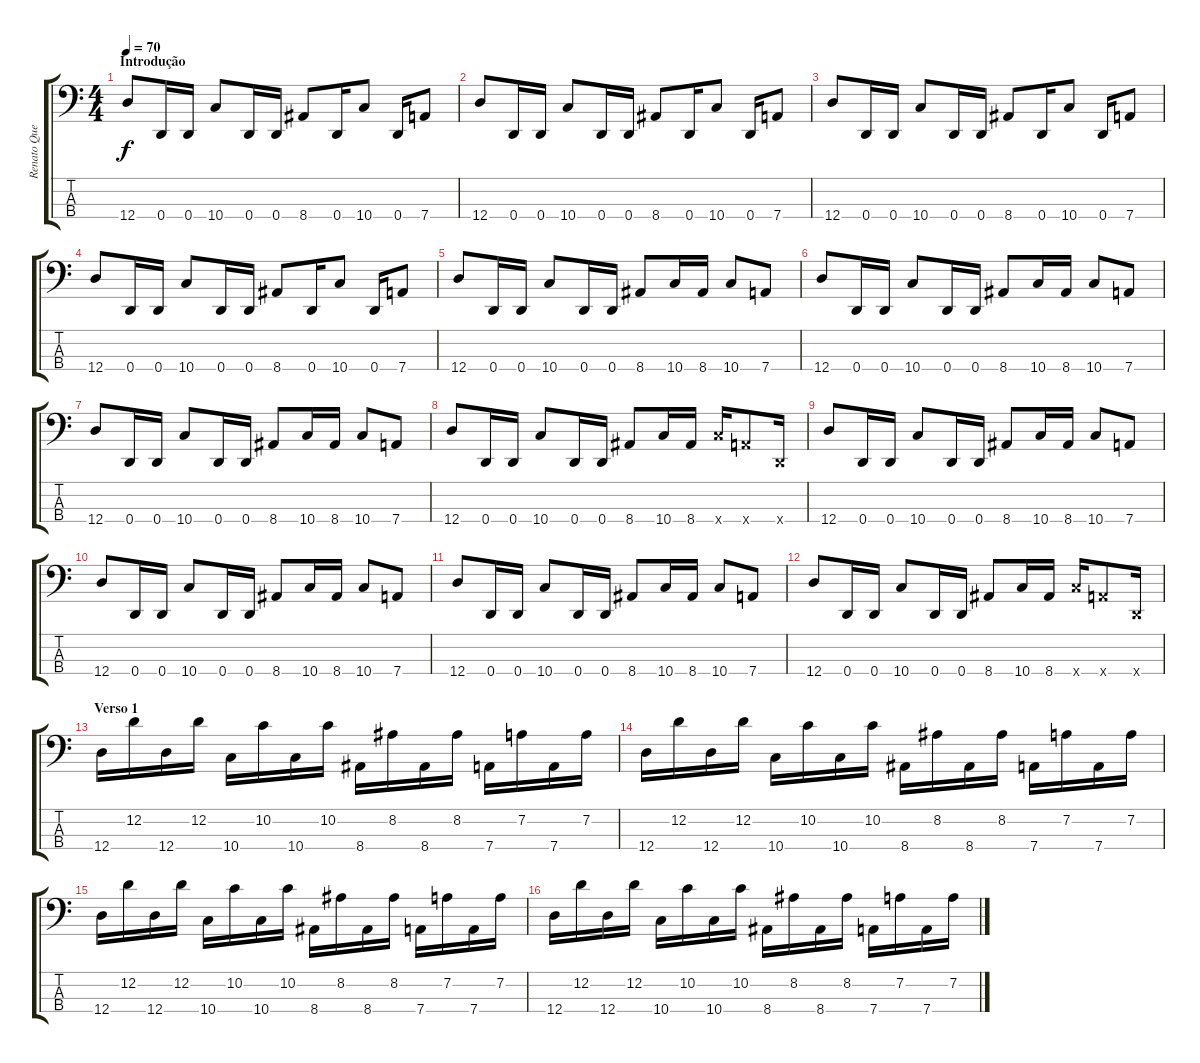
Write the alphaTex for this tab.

\track ("Renato Queiroz [Baixo]" "Renato Que") {instrument electricbasspick}
\staff {score tabs}
\tuning (G2 D2 A1 D1) {hide}
\ts (4 4)
\section ("" "Introdução")
\tempo 70
\clef f4
\ks c
12.4.8{dy f instrument electricbasspick} 0.4.16 0.4.16 10.4.8 0.4.16 0.4.16 8.4.8 0.4.16 10.4.8 0.4.16 7.4.8 |
12.4.8 0.4.16 0.4.16 10.4.8 0.4.16 0.4.16 8.4.8 0.4.16 10.4.8 0.4.16 7.4.8 |
12.4.8 0.4.16 0.4.16 10.4.8 0.4.16 0.4.16 8.4.8 0.4.16 10.4.8 0.4.16 7.4.8 |
12.4.8 0.4.16 0.4.16 10.4.8 0.4.16 0.4.16 8.4.8 0.4.16 10.4.8 0.4.16 7.4.8 |
12.4.8 0.4.16 0.4.16 10.4.8 0.4.16 0.4.16 8.4.8 10.4.16 8.4.16 10.4.8 7.4.8 |
12.4.8 0.4.16 0.4.16 10.4.8 0.4.16 0.4.16 8.4.8 10.4.16 8.4.16 10.4.8 7.4.8 |
12.4.8 0.4.16 0.4.16 10.4.8 0.4.16 0.4.16 8.4.8 10.4.16 8.4.16 10.4.8 7.4.8 |
12.4.8 0.4.16 0.4.16 10.4.8 0.4.16 0.4.16 8.4.8 10.4.16 8.4.16 10.4{x}.16 7.4{x}.8 0.4{x}.16 |
12.4.8 0.4.16 0.4.16 10.4.8 0.4.16 0.4.16 8.4.8 10.4.16 8.4.16 10.4.8 7.4.8 |
12.4.8 0.4.16 0.4.16 10.4.8 0.4.16 0.4.16 8.4.8 10.4.16 8.4.16 10.4.8 7.4.8 |
12.4.8 0.4.16 0.4.16 10.4.8 0.4.16 0.4.16 8.4.8 10.4.16 8.4.16 10.4.8 7.4.8 |
12.4.8 0.4.16 0.4.16 10.4.8 0.4.16 0.4.16 8.4.8 10.4.16 8.4.16 10.4{x}.16 7.4{x}.8 0.4{x}.16 |
\section ("" "Verso 1")
12.4.16 12.2.16 12.4.16 12.2.16 10.4.16 10.2.16 10.4.16 10.2.16 8.4.16 8.2.16 8.4.16 8.2.16 7.4.16 7.2.16 7.4.16 7.2.16 |
12.4.16 12.2.16 12.4.16 12.2.16 10.4.16 10.2.16 10.4.16 10.2.16 8.4.16 8.2.16 8.4.16 8.2.16 7.4.16 7.2.16 7.4.16 7.2.16 |
12.4.16 12.2.16 12.4.16 12.2.16 10.4.16 10.2.16 10.4.16 10.2.16 8.4.16 8.2.16 8.4.16 8.2.16 7.4.16 7.2.16 7.4.16 7.2.16 |
12.4.16 12.2.16 12.4.16 12.2.16 10.4.16 10.2.16 10.4.16 10.2.16 8.4.16 8.2.16 8.4.16 8.2.16 7.4.16 7.2.16 7.4.16 7.2.16
